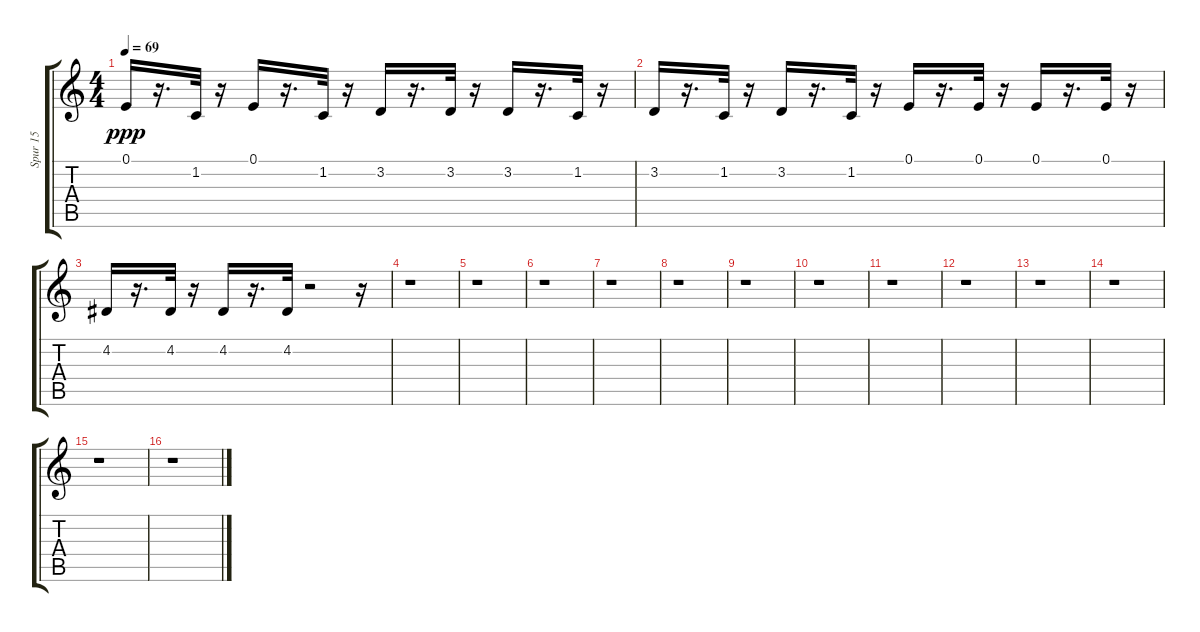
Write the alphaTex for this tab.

\track ("Spur 15" "Spur 15") {instrument englishhorn}
\staff {score tabs}
\tuning (E4 B3 G3 D3 A2 E2) {hide}
\ts (4 4)
\tempo 69
\clef g2
\ks c
0.1.16{dy ppp} r.16{d} 1.2.32 r.16 0.1.16 r.16{d} 1.2.32 r.16 3.2.16 r.16{d} 3.2.32 r.16 3.2.16 r.16{d} 1.2.32 r.16 |
3.2.16 r.16{d} 1.2.32 r.16 3.2.16 r.16{d} 1.2.32 r.16 0.1.16 r.16{d} 0.1.32 r.16 0.1.16 r.16{d} 0.1.32 r.16 |
4.2.16 r.16{d} 4.2.32 r.16 4.2.16 r.16{d} 4.2.32 r.2 r.16 |
r.1 |
r.1 |
r.1 |
r.1 |
r.1 |
r.1 |
r.1 |
r.1 |
r.1 |
r.1 |
r.1 |
r.1 |
r.1
